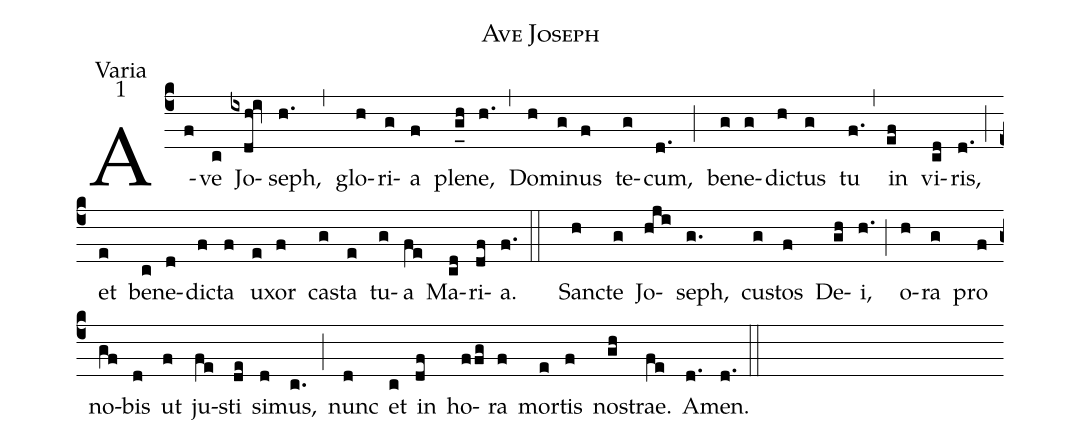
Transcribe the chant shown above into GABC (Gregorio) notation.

name:Ave Joseph;
office-part:Varia;
mode:1;
%%
(c4)A(f)ve(c) Jo(ixdh!iv)seph,(h.) (,) glo(h)ri(g)a(f) ple(g_[uh:l]h)ne,(h.) (,) Do(h)mi(g)nus(f) te(g)cum,(d.) (;) be(g)ne(g)di(h)ctus(g) tu(f.) (,) in(ef) vi(cd)ris,(d.) (;) et(e) be(c)ne(d)di(f)cta(f) u(e)xor(f) ca(g)sta(e) tu(g)a(fe) Ma(cd)ri(df)a.(f.::)
San(h)cte(g) Jo(hji)seph,(g.) cu(g)stos(f) De(gh)i,(h.) (;) o(h)ra(g) pro(f) no(gf)bis(d) ut(f) ju(fe)sti(de) si(d)mus,(c.) (;) nunc(d) et(c) in(df) ho(ffg)ra(f) mor(e)tis(f) no(gh)strae.(fe) A(d.)men.(d.) (::)
